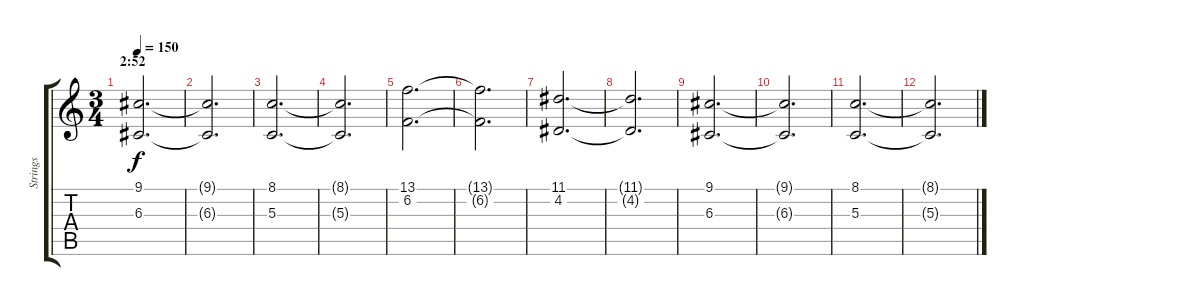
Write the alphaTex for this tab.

\track ("Strings" "Strings") {instrument stringensemble1}
\staff {score tabs}
\tuning (E4 B3 G3 D3 A2 E2) {hide}
\ts (3 4)
\section ("" "2:52")
\tempo 150
\clef g2
\ks c
(9.1 6.3).2{d dy f} |
(9.1{t} 6.3{t}).2{d} |
(8.1 5.3).2{d} |
(8.1{t} 5.3{t}).2{d} |
(13.1 6.2).2{d} |
(13.1{t} 6.2{t}).2{d} |
(11.1 4.2).2{d} |
(11.1{t} 4.2{t}).2{d} |
(9.1 6.3).2{d} |
(9.1{t} 6.3{t}).2{d} |
(8.1 5.3).2{d} |
(8.1{t} 5.3{t}).2{d}
